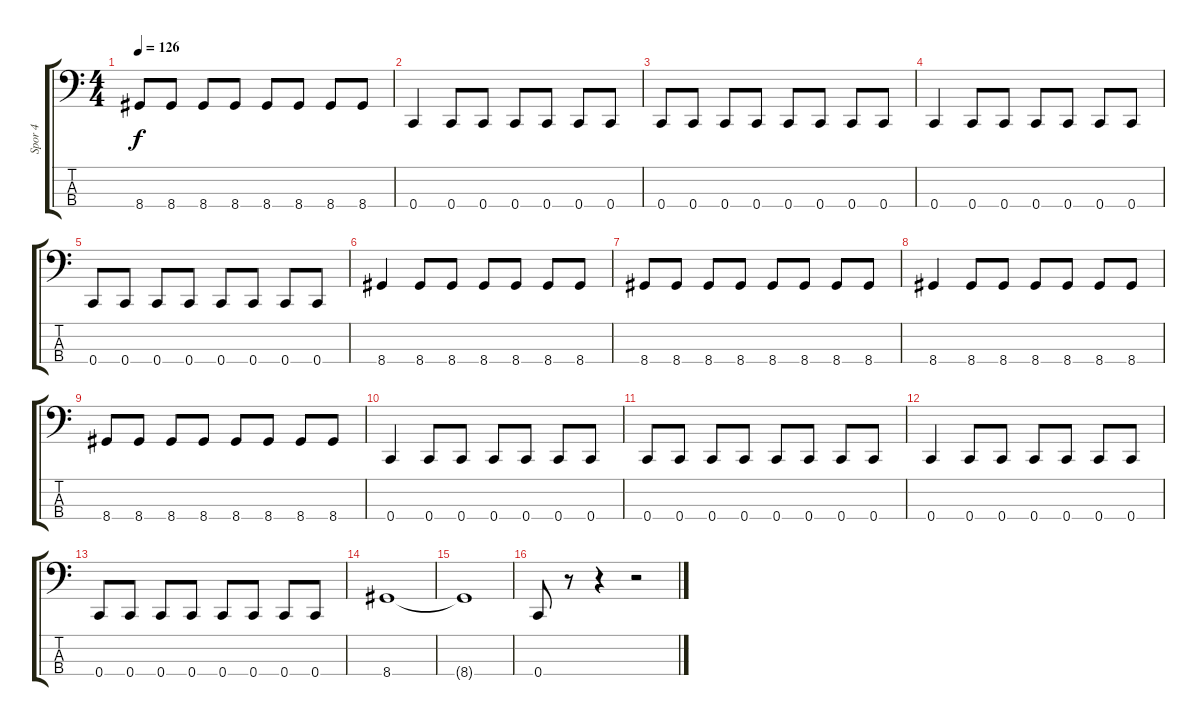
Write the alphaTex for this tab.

\track ("Spor 4" "Spor 4") {instrument electricbassfinger}
\staff {score tabs}
\tuning (F2 C2 G1 C1) {hide}
\ts (4 4)
\tempo 126
\clef f4
\ks c
8.4.8{dy f} 8.4.8 8.4.8 8.4.8 8.4.8 8.4.8 8.4.8 8.4.8 |
0.4.4 0.4.8 0.4.8 0.4.8 0.4.8 0.4.8 0.4.8 |
0.4.8 0.4.8 0.4.8 0.4.8 0.4.8 0.4.8 0.4.8 0.4.8 |
0.4.4 0.4.8 0.4.8 0.4.8 0.4.8 0.4.8 0.4.8 |
0.4.8 0.4.8 0.4.8 0.4.8 0.4.8 0.4.8 0.4.8 0.4.8 |
8.4.4 8.4.8 8.4.8 8.4.8 8.4.8 8.4.8 8.4.8 |
8.4.8 8.4.8 8.4.8 8.4.8 8.4.8 8.4.8 8.4.8 8.4.8 |
8.4.4 8.4.8 8.4.8 8.4.8 8.4.8 8.4.8 8.4.8 |
8.4.8 8.4.8 8.4.8 8.4.8 8.4.8 8.4.8 8.4.8 8.4.8 |
0.4.4 0.4.8 0.4.8 0.4.8 0.4.8 0.4.8 0.4.8 |
0.4.8 0.4.8 0.4.8 0.4.8 0.4.8 0.4.8 0.4.8 0.4.8 |
0.4.4 0.4.8 0.4.8 0.4.8 0.4.8 0.4.8 0.4.8 |
0.4.8 0.4.8 0.4.8 0.4.8 0.4.8 0.4.8 0.4.8 0.4.8 |
8.4.1 |
8.4{t}.1 |
0.4.8 r.8 r.4 r.2
